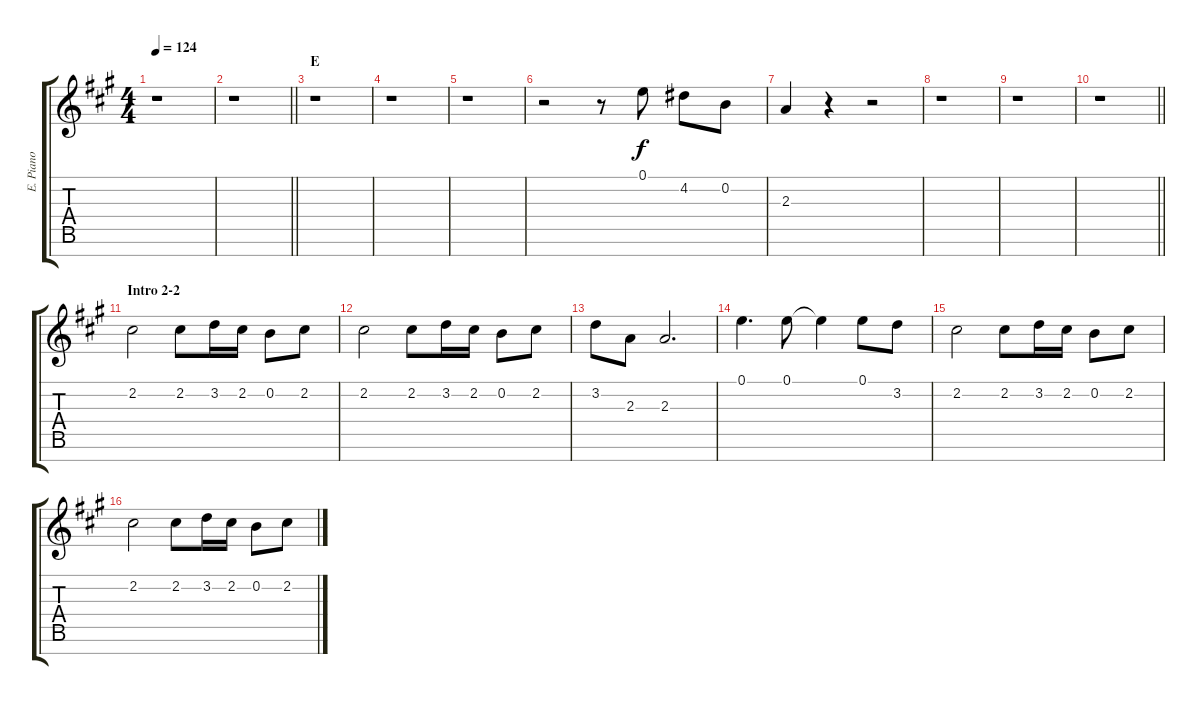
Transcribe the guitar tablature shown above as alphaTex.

\track ("E. Piano" "E. Piano") {instrument electricgrandpiano}
\staff {score tabs}
\tuning (E5 B4 G4 D4 A3 E3 B2) {hide}
\ts (4 4)
\tempo 124
\clef g2
\ks a
r.1{dy f} |
\barLineRight lightlight
r.1 |
\section ("" "E")
r.1 |
r.1 |
r.1 |
r.2 r.8 0.1.8 4.2.8 0.2.8 |
2.3.4 r.4 r.2 |
r.1 |
r.1 |
\barLineRight lightlight
r.1 |
\section ("" "Intro 2-2")
2.2.2 2.2.8 3.2.16 2.2.16 0.2.8 2.2.8 |
2.2.2 2.2.8 3.2.16 2.2.16 0.2.8 2.2.8 |
3.2.8 2.3.8 2.3.2{d} |
0.1.4{d} 0.1.8 0.1{t}.4 0.1.8 3.2.8 |
2.2.2 2.2.8 3.2.16 2.2.16 0.2.8 2.2.8 |
2.2.2 2.2.8 3.2.16 2.2.16 0.2.8 2.2.8
